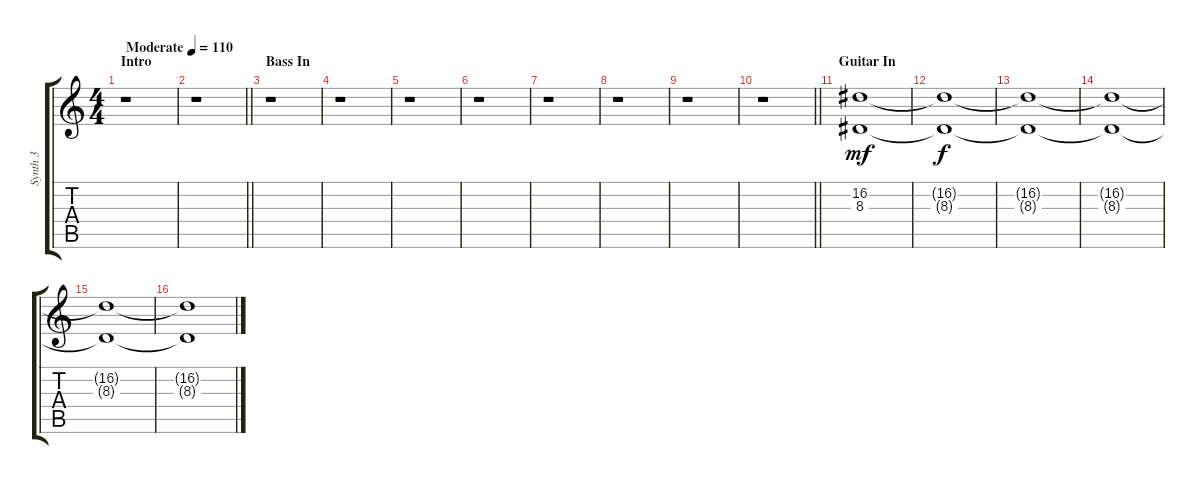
\track ("Synth 3" "Synth 3") {instrument synthstrings1}
\staff {score tabs}
\tuning (E4 B3 G3 D3 A2 E2) {hide}
\ts (4 4)
\section ("" "Intro")
\tempo (110 "Moderate")
\clef g2
\ks c
r.1{dy mf instrument synthstrings1} |
\barLineRight lightlight
r.1 |
\section ("" "Bass In")
r.1 |
r.1 |
r.1 |
r.1 |
r.1 |
r.1 |
r.1 |
\barLineRight lightlight
r.1{volume 0} |
\section ("" "Guitar In")
(16.2 8.3).1{volume 7} |
(16.2{t} 8.3{t}).1{dy f} |
(16.2{t} 8.3{t}).1 |
(16.2{t} 8.3{t}).1 |
(16.2{t} 8.3{t}).1 |
(16.2{t} 8.3{t}).1
